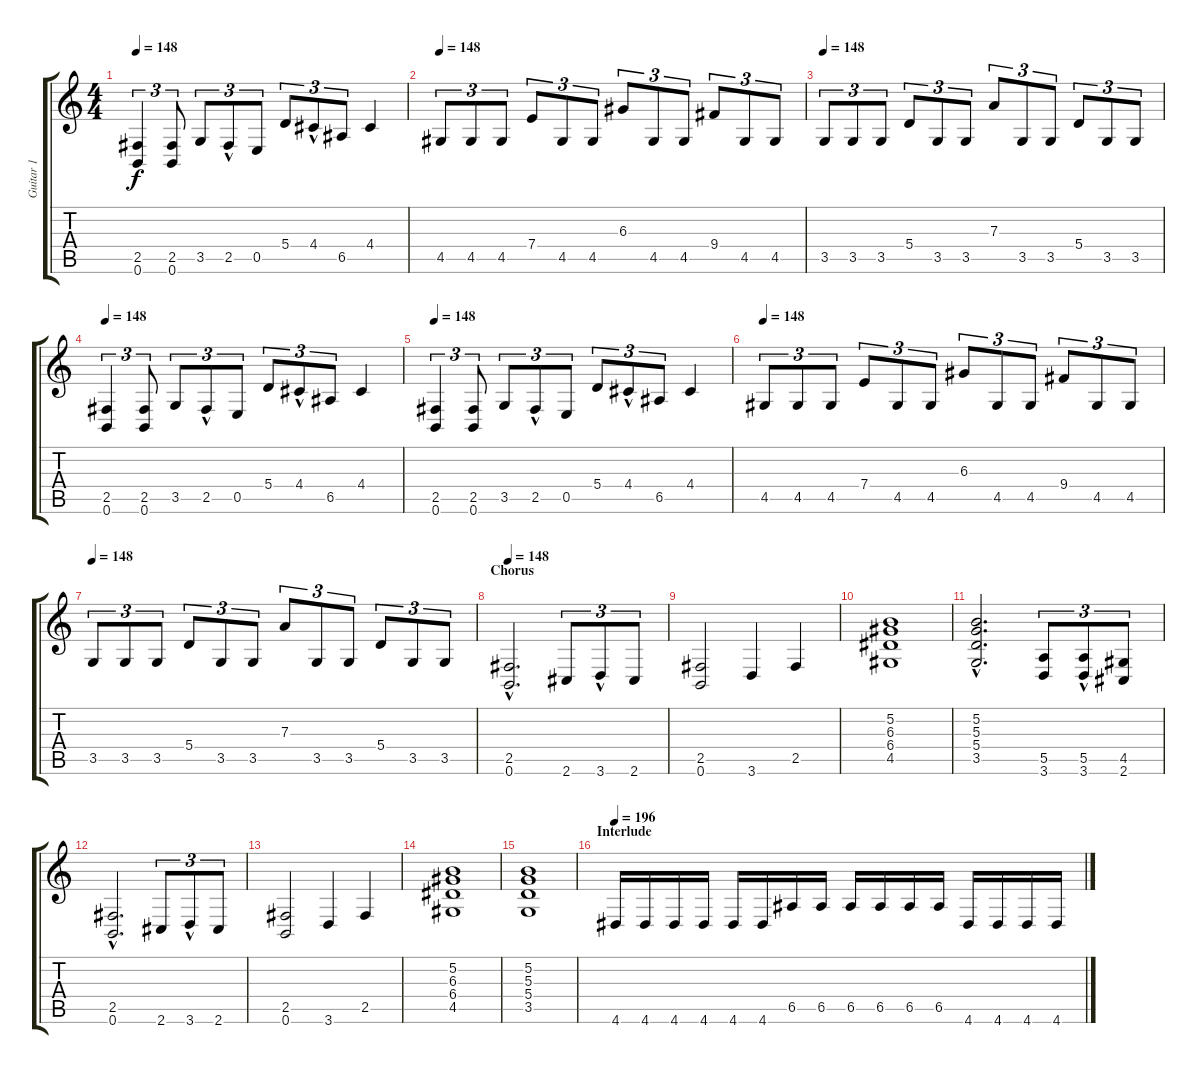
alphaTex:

\track ("Guitar 1" "Guitar 1") {instrument distortionguitar}
\staff {score tabs}
\tuning (B3 Gb3 D3 A2 E2 B1) {hide}
\ts (4 4)
\tempo 148
\clef g2
\ks c
(2.5 0.6).4{tu (3 2) dy f} (2.5 0.6).8{tu (3 2)} 3.5.8{tu (3 2)} 2.5{hac}.8{tu (3 2)} 0.5.8{tu (3 2)} 5.4.8{tu (3 2)} 4.4{hac}.8{tu (3 2)} 6.5.8{tu (3 2)} 4.4.4 |
\tempo 148
4.5.8{tu (3 2)} 4.5.8{tu (3 2)} 4.5.8{tu (3 2)} 7.4.8{tu (3 2)} 4.5.8{tu (3 2)} 4.5.8{tu (3 2)} 6.3.8{tu (3 2)} 4.5.8{tu (3 2)} 4.5.8{tu (3 2)} 9.4.8{tu (3 2)} 4.5.8{tu (3 2)} 4.5.8{tu (3 2)} |
\tempo 148
3.5.8{tu (3 2)} 3.5.8{tu (3 2)} 3.5.8{tu (3 2)} 5.4.8{tu (3 2)} 3.5.8{tu (3 2)} 3.5.8{tu (3 2)} 7.3.8{tu (3 2)} 3.5.8{tu (3 2)} 3.5.8{tu (3 2)} 5.4.8{tu (3 2)} 3.5.8{tu (3 2)} 3.5.8{tu (3 2)} |
\tempo 148
(2.5 0.6).4{tu (3 2)} (2.5 0.6).8{tu (3 2)} 3.5.8{tu (3 2)} 2.5{hac}.8{tu (3 2)} 0.5.8{tu (3 2)} 5.4.8{tu (3 2)} 4.4{hac}.8{tu (3 2)} 6.5.8{tu (3 2)} 4.4.4 |
\tempo 148
(2.5 0.6).4{tu (3 2)} (2.5 0.6).8{tu (3 2)} 3.5.8{tu (3 2)} 2.5{hac}.8{tu (3 2)} 0.5.8{tu (3 2)} 5.4.8{tu (3 2)} 4.4{hac}.8{tu (3 2)} 6.5.8{tu (3 2)} 4.4.4 |
\tempo 148
4.5.8{tu (3 2)} 4.5.8{tu (3 2)} 4.5.8{tu (3 2)} 7.4.8{tu (3 2)} 4.5.8{tu (3 2)} 4.5.8{tu (3 2)} 6.3.8{tu (3 2)} 4.5.8{tu (3 2)} 4.5.8{tu (3 2)} 9.4.8{tu (3 2)} 4.5.8{tu (3 2)} 4.5.8{tu (3 2)} |
\tempo 148
3.5.8{tu (3 2)} 3.5.8{tu (3 2)} 3.5.8{tu (3 2)} 5.4.8{tu (3 2)} 3.5.8{tu (3 2)} 3.5.8{tu (3 2)} 7.3.8{tu (3 2)} 3.5.8{tu (3 2)} 3.5.8{tu (3 2)} 5.4.8{tu (3 2)} 3.5.8{tu (3 2)} 3.5.8{tu (3 2)} |
\section ("" "Chorus")
\tempo 148
(2.5{hac} 0.6{hac}).2{d} 2.6.8{tu (3 2)} 3.6{hac}.8{tu (3 2)} 2.6.8{tu (3 2)} |
(2.5 0.6).2 3.6.4 2.5.4 |
(5.2 6.3 6.4 4.5).1 |
(5.2{hac} 5.3{hac} 5.4{hac} 3.5{hac}).2{d} (5.5 3.6).8{tu (3 2)} (5.5 3.6{hac}).8{tu (3 2)} (4.5 2.6).8{tu (3 2)} |
(2.5{hac} 0.6{hac}).2{d} 2.6.8{tu (3 2)} 3.6{hac}.8{tu (3 2)} 2.6.8{tu (3 2)} |
(2.5 0.6).2 3.6.4 2.5.4 |
(5.2 6.3 6.4 4.5).1 |
(5.2 5.3 5.4 3.5).1 |
\section ("" "Interlude")
\tempo 196
4.6.16 4.6.16 4.6.16 4.6.16 4.6.16 4.6.16 6.5.16 6.5.16 6.5.16 6.5.16 6.5.16 6.5.16 4.6.16 4.6.16 4.6.16 4.6.16
